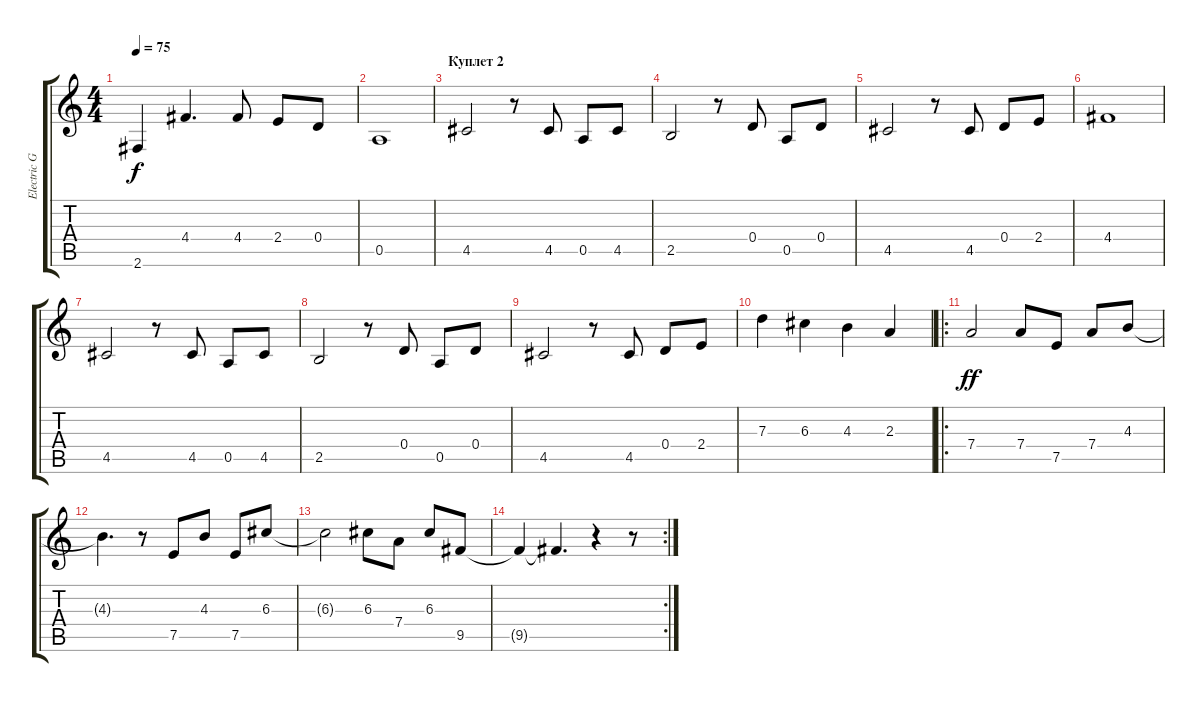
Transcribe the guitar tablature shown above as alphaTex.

\track ("Electric Guitar" "Electric G") {instrument electricguitarclean}
\staff {score tabs}
\tuning (E4 B3 G3 D3 A2 E2) {hide}
\ts (4 4)
\tempo 75
\clef g2
\ks c
2.6.4{dy f} 4.4.4{d} 4.4.8 2.4.8 0.4.8 |
0.5.1 |
\section ("" "Куплет 2")
4.5.2 r.8 4.5.8 0.5.8 4.5.8 |
2.5.2 r.8 0.4.8 0.5.8 0.4.8 |
4.5.2 r.8 4.5.8 0.4.8 2.4.8 |
4.4.1 |
4.5.2 r.8 4.5.8 0.5.8 4.5.8 |
2.5.2 r.8 0.4.8 0.5.8 0.4.8 |
4.5.2 r.8 4.5.8 0.4.8 2.4.8 |
7.3.4 6.3.4 4.3.4 2.3.4 |
\ro
7.4.2{dy ff} 7.4.8 7.5.8 7.4.8 4.3.8 |
4.3{t}.4{d} r.8 7.5.8 4.3.8 7.5.8 6.3.8 |
6.3{t}.2 6.3.8 7.4.8 6.3.8 9.5.8 |
\rc 2
9.5{t}.4 9.5{t}.4{d} r.4 r.8
